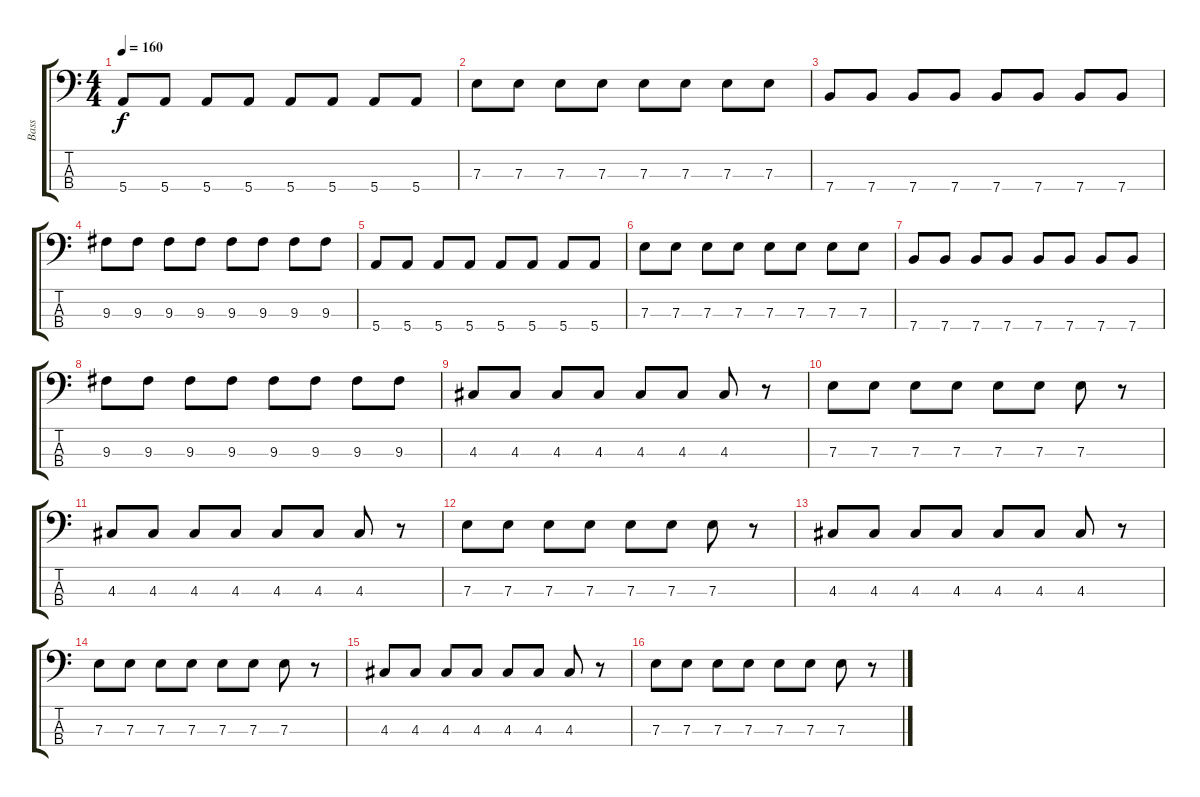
\track ("Bass" "Bass") {instrument electricbasspick}
\staff {score tabs}
\tuning (G2 D2 A1 E1) {hide}
\ts (4 4)
\tempo 160
\clef f4
\ks c
5.4.8{dy f} 5.4.8 5.4.8 5.4.8 5.4.8 5.4.8 5.4.8 5.4.8 |
7.3.8 7.3.8 7.3.8 7.3.8 7.3.8 7.3.8 7.3.8 7.3.8 |
7.4.8 7.4.8 7.4.8 7.4.8 7.4.8 7.4.8 7.4.8 7.4.8 |
9.3.8 9.3.8 9.3.8 9.3.8 9.3.8 9.3.8 9.3.8 9.3.8 |
5.4.8 5.4.8 5.4.8 5.4.8 5.4.8 5.4.8 5.4.8 5.4.8 |
7.3.8 7.3.8 7.3.8 7.3.8 7.3.8 7.3.8 7.3.8 7.3.8 |
7.4.8 7.4.8 7.4.8 7.4.8 7.4.8 7.4.8 7.4.8 7.4.8 |
9.3.8 9.3.8 9.3.8 9.3.8 9.3.8 9.3.8 9.3.8 9.3.8 |
4.3.8 4.3.8 4.3.8 4.3.8 4.3.8 4.3.8 4.3.8 r.8 |
7.3.8 7.3.8 7.3.8 7.3.8 7.3.8 7.3.8 7.3.8 r.8 |
4.3.8 4.3.8 4.3.8 4.3.8 4.3.8 4.3.8 4.3.8 r.8 |
7.3.8 7.3.8 7.3.8 7.3.8 7.3.8 7.3.8 7.3.8 r.8 |
4.3.8 4.3.8 4.3.8 4.3.8 4.3.8 4.3.8 4.3.8 r.8 |
7.3.8 7.3.8 7.3.8 7.3.8 7.3.8 7.3.8 7.3.8 r.8 |
4.3.8 4.3.8 4.3.8 4.3.8 4.3.8 4.3.8 4.3.8 r.8 |
7.3.8 7.3.8 7.3.8 7.3.8 7.3.8 7.3.8 7.3.8 r.8
